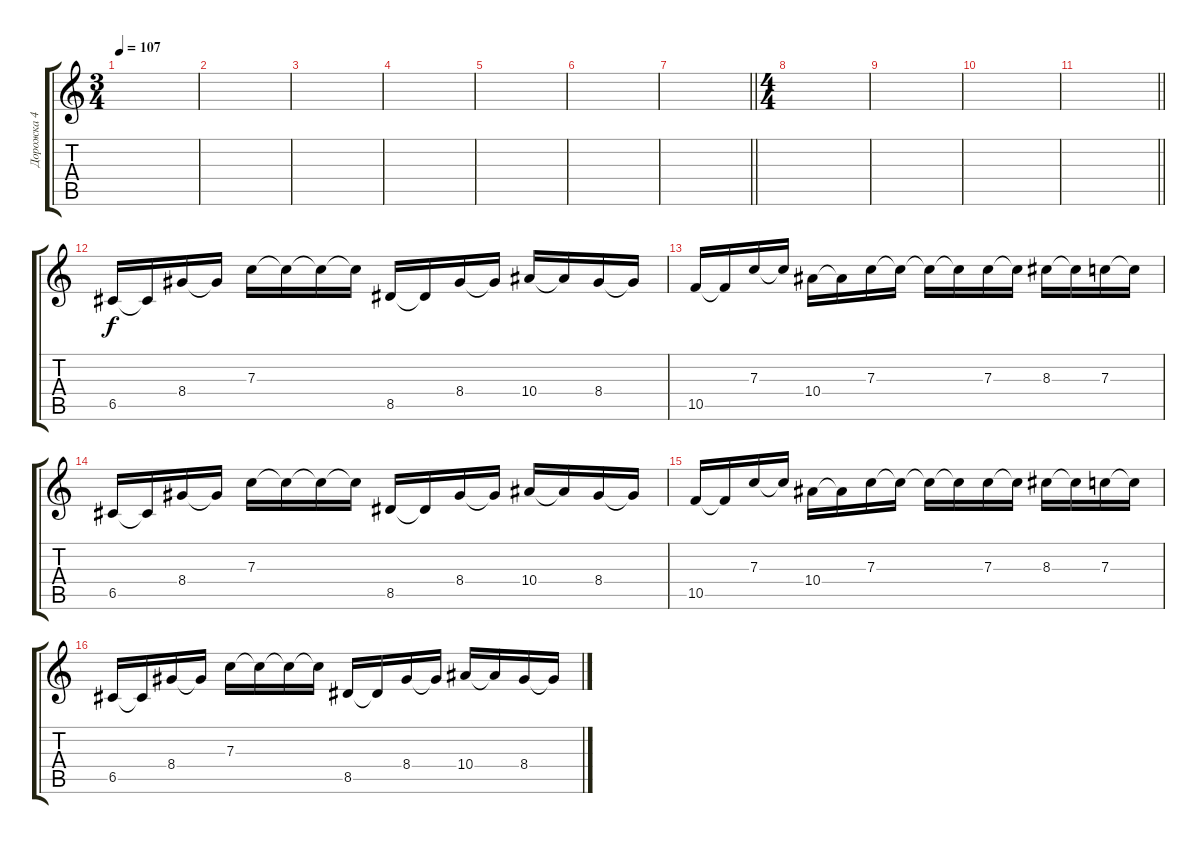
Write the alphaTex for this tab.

\track ("Дорожка 4" "Дорожка 4") {instrument overdrivenguitar}
\staff {score tabs}
\tuning (D4 A3 F3 C3 G2 C2) {hide}
\ts (3 4)
\tempo 107
\clef g2
\ks c
|
|
|
|
|
|
\barLineRight lightlight
|
\ts (4 4)
\section ("" "")
|
|
|
\barLineRight lightlight
|
\section ("" "")
6.5.16{instrument electricguitarjazz} 6.5{t}.16 8.4.16 8.4{t}.16 7.3.16 7.3{t}.16 7.3{t}.16 7.3{t}.16 8.5.16 8.5{t}.16 8.4.16 8.4{t}.16 10.4.16 10.4{t}.16 8.4.16 8.4{t}.16 |
10.5.16 10.5{t}.16 7.3.16 7.3{t}.16 10.4.16 10.4{t}.16 7.3.16 7.3{t}.16 7.3{t}.16 7.3{t}.16 7.3.16 7.3{t}.16 8.3.16 8.3{t}.16 7.3.16 7.3{t}.16 |
6.5.16{instrument electricguitarjazz} 6.5{t}.16 8.4.16 8.4{t}.16 7.3.16 7.3{t}.16 7.3{t}.16 7.3{t}.16 8.5.16 8.5{t}.16 8.4.16 8.4{t}.16 10.4.16 10.4{t}.16 8.4.16 8.4{t}.16 |
10.5.16 10.5{t}.16 7.3.16 7.3{t}.16 10.4.16 10.4{t}.16 7.3.16 7.3{t}.16 7.3{t}.16 7.3{t}.16 7.3.16 7.3{t}.16 8.3.16 8.3{t}.16 7.3.16 7.3{t}.16 |
6.5.16{instrument electricguitarjazz} 6.5{t}.16 8.4.16 8.4{t}.16 7.3.16 7.3{t}.16 7.3{t}.16 7.3{t}.16 8.5.16 8.5{t}.16 8.4.16 8.4{t}.16 10.4.16 10.4{t}.16 8.4.16 8.4{t}.16
